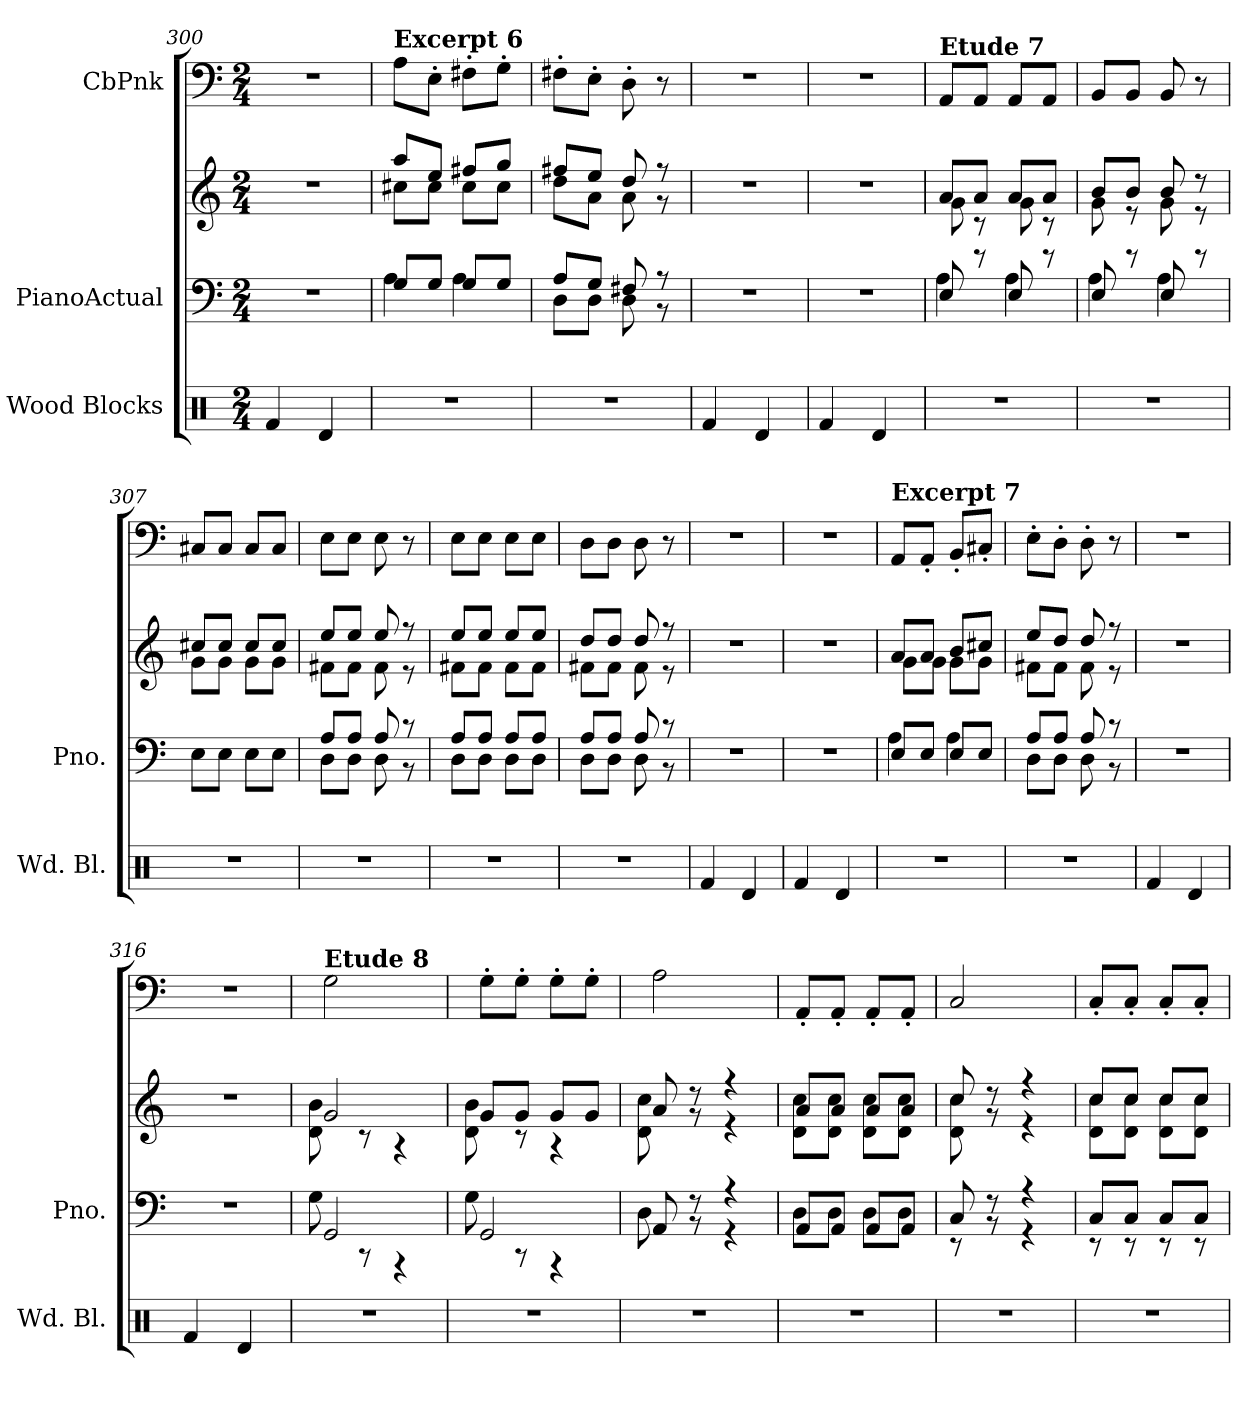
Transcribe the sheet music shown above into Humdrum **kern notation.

**kern	**kern	**kern	**kern
*part3	*part2	*part2	*part1
*staff4	*staff3	*staff2	*staff1
*I"Wood Blocks	*I"PianoActual	*	*I"CbPnk
*I'Wd. Bl.	*I'Pno.	*	*
*clefX	*clefF4	*clefG2	*clefF4
*k[]	*k[]	*k[]	*k[]
*M2/4	*M2/4	*M2/4	*M2/4
=300	=300	=300	=300
4Rf/	2r	2r	2r
4Rd/	.	.	.
=301	=301	=301	=301
*	*^	*^	*
!	!	!	!	!	!LO:TX:a:B:t=Excerpt 6
2r	8G/L	4A\	8aa/L	8cc#X\L	8A\L
.	8G/J	.	8ee/J	8cc#\J	8E'\J
.	8G/L	4A\	8ff#X/L	8cc#\L	8F#X'\L
.	8G/J	.	8gg/J	8cc#\J	8G'\J
=302	=302	=302	=302	=302	=302
2r	8A/L	8D\L	8ff#X/L	8dd\L	8F#X'\L
.	8G/J	8D\J	8ee/J	8a\J	8E'\J
.	8F#X/	8D\	8dd/	8a\	8D'\
.	8r	8r	8r	8r	8r
*	*v	*v	*	*	*
*	*	*v	*v	*
=303	=303	=303	=303
4Rf/	2r	2r	2r
4Rd/	.	.	.
!!LO:LB:g=z
=304	=304	=304	=304
4Rf/	2r	2r	2r
4Rd/	.	.	.
=305	=305	=305	=305
*	*^	*^	*
!	!	!	!	!	!LO:TX:a:B:t=Etude 7
2r	8E/	4A\	8a/L	8g\	8AA/L
.	8r	.	8a/J	8r	8AA/J
.	8E/	4A\	8a/L	8g\	8AA/L
.	8r	.	8a/J	8r	8AA/J
!!LO:LB:g=z
=306	=306	=306	=306	=306	=306
2r	8E/	4A\	8b/L	8g\	8BB/L
.	8r	.	8b/J	8r	8BB/J
.	8E/	4A\	8b/	8g\	8BB/
.	8r	.	8r	8r	8r
*	*v	*v	*	*	*
=307	=307	=307	=307	=307
2r	8E\L	8cc#X/L	8g\L	8C#X/L
.	8E\J	8cc#/J	8g\J	8C#/J
.	8E\L	8cc#/L	8g\L	8C#/L
.	8E\J	8cc#/J	8g\J	8C#/J
=308	=308	=308	=308	=308
*	*^	*	*	*
2r	8A/L	8D\L	8ee/L	8f#X\L	8E\L
.	8A/J	8D\J	8ee/J	8f#\J	8E\J
.	8A/	8D\	8ee/	8f#\	8E\
.	8r	8r	8r	8r	8r
=309	=309	=309	=309	=309	=309
2r	8A/L	8D\L	8ee/L	8f#X\L	8E\L
.	8A/J	8D\J	8ee/J	8f#\J	8E\J
.	8A/L	8D\L	8ee/L	8f#\L	8E\L
.	8A/J	8D\J	8ee/J	8f#\J	8E\J
=310	=310	=310	=310	=310	=310
2r	8A/L	8D\L	8dd/L	8f#X\L	8D\L
.	8A/J	8D\J	8dd/J	8f#\J	8D\J
.	8A/	8D\	8dd/	8f#\	8D\
.	8r	8r	8r	8r	8r
*	*v	*v	*	*	*
*	*	*v	*v	*
=311	=311	=311	=311
4Rf/	2r	2r	2r
4Rd/	.	.	.
=312	=312	=312	=312
4Rf/	2r	2r	2r
4Rd/	.	.	.
!!LO:LB:g=z
=313	=313	=313	=313
*	*^	*^	*
!	!	!	!	!	!LO:TX:a:B:t=Excerpt 7
2r	8E/L	4A\	8a/L	8g\L	8AA/L
.	8E/J	.	8a/J	8g\J	8AA'/J
.	8E/L	4A\	8b/L	8g\L	8BB'/L
.	8E/J	.	8cc#X/J	8g\J	8C#X'/J
=314	=314	=314	=314	=314	=314
2r	8A/L	8D\L	8ee/L	8f#X\L	8E'\L
.	8A/J	8D\J	8dd/J	8f#\J	8D'\J
.	8A/	8D\	8dd/	8f#\	8D'\
.	8r	8r	8r	8r	8r
*	*v	*v	*	*	*
*	*	*v	*v	*
=315	=315	=315	=315
4Rf/	2r	2r	2r
4Rd/	.	.	.
=316	=316	=316	=316
4Rf/	2r	2r	2r
4Rd/	.	.	.
=317	=317	=317	=317
*	*^	*^	*
!	!	!	!	!	!LO:TX:a:B:t=Etude 8
2r	2GG/	8G\	2g/	8d\ 8b\	2G\
.	.	8r	.	8r	.
.	.	4r	.	4r	.
=318	=318	=318	=318	=318	=318
2r	2GG/	8G\	8g/L	8d\ 8b\	8G'\L
.	.	8r	8g/J	8r	8G'\J
.	.	4r	8g/L	4r	8G'\L
.	.	.	8g/J	.	8G'\J
=319	=319	=319	=319	=319	=319
2r	8AA/	8D\	8a/	8d\ 8cc\	2A\
.	8r	8r	8r	8r	.
.	4r	4r	4r	4r	.
=320	=320	=320	=320	=320	=320
2r	8AA/L	8D\L	8a/L	8d\ 8cc\L	8AA'/L
.	8AA/J	8D\J	8a/J	8d\ 8cc\J	8AA'/J
.	8AA/L	8D\L	8a/L	8d\ 8cc\L	8AA'/L
.	8AA/J	8D\J	8a/J	8d\ 8cc\J	8AA'/J
=321	=321	=321	=321	=321	=321
2r	8C/	8r	8cc/	8d\ 8cc\	2Ci/
.	8r	8r	8r	8r	.
.	4r	4r	4r	4r	.
!!LO:PB:g=z
=322	=322	=322	=322	=322	=322
2r	8C/L	8r	8cc/L	8d\ 8cc\L	8C'i/L
.	8C/J	8r	8cc/J	8d\ 8cc\J	8C'i/J
.	8C/L	8r	8cc/L	8d\ 8cc\L	8C'i/L
.	8C/J	8r	8cc/J	8d\ 8cc\J	8C'i/J
*	*v	*v	*	*	*
*	*	*v	*v	*
=	=	=	=
*-	*-	*-	*-
